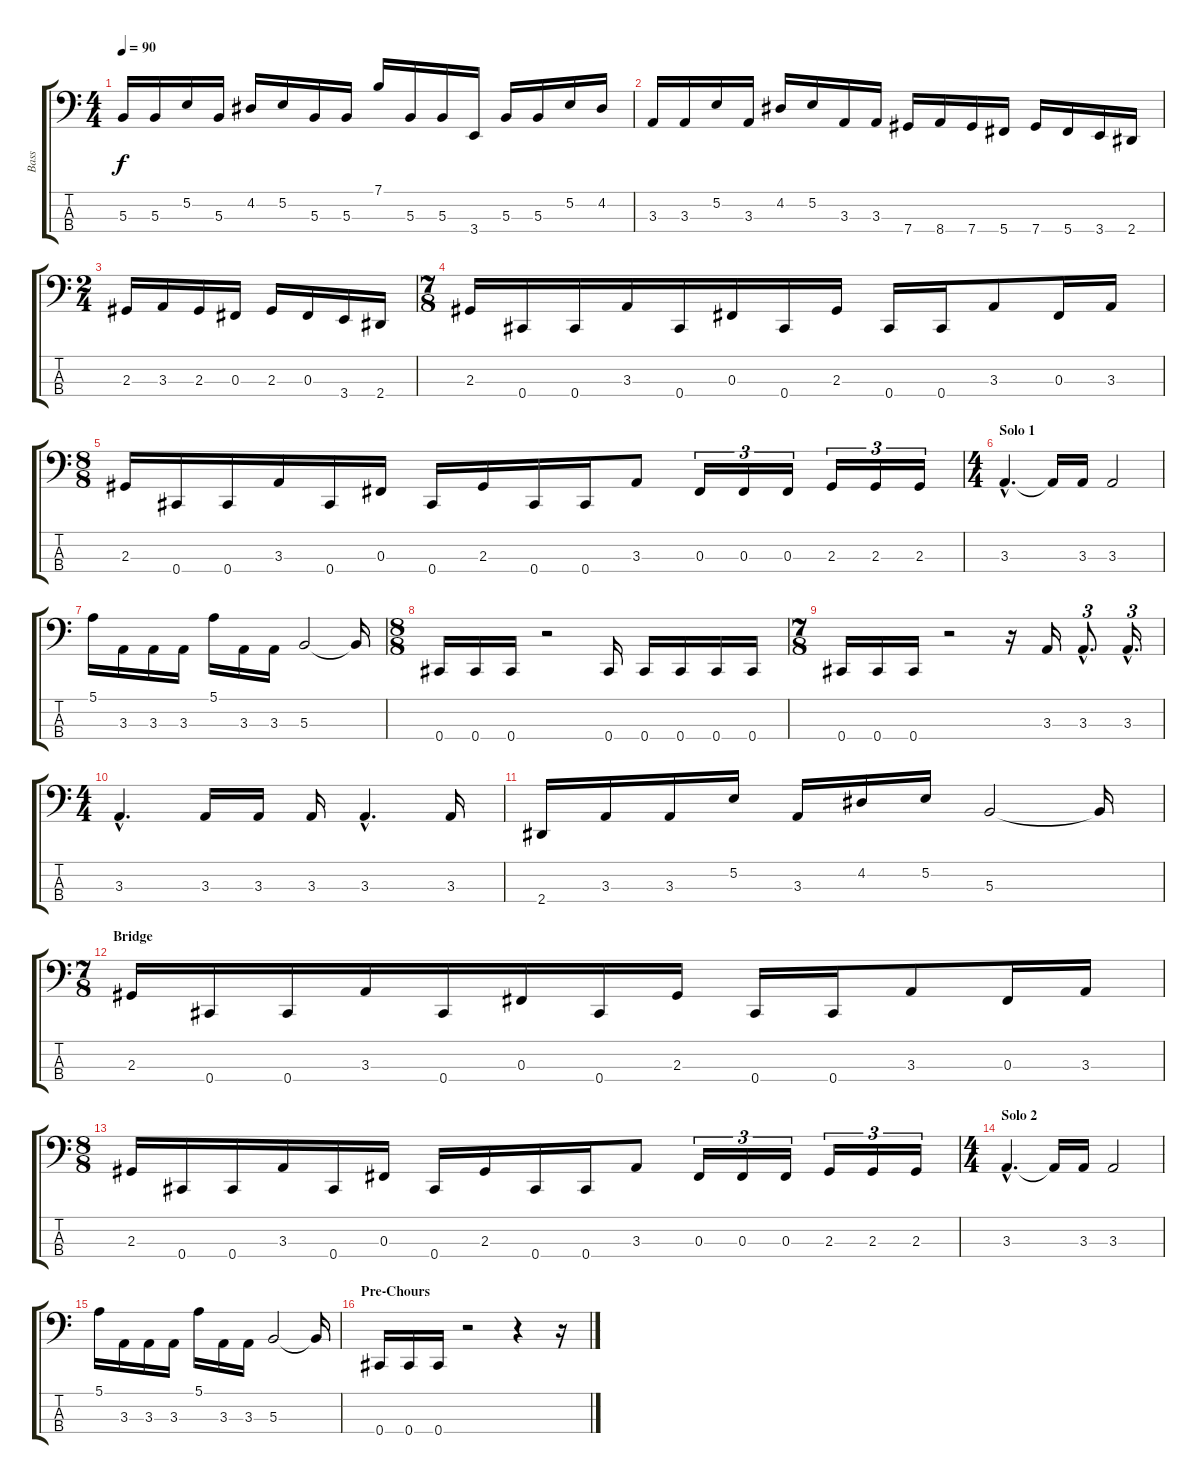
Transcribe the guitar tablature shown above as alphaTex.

\track ("Bass" "Bass") {instrument electricbasspick}
\staff {score tabs}
\tuning (E2 B1 Gb1 Db1) {hide}
\ts (4 4)
\tempo 90
\clef f4
\ks c
5.3.16{dy f} 5.3.16 5.2.16 5.3.16 4.2.16 5.2.16 5.3.16 5.3.16 7.1.16 5.3.16 5.3.16 3.4.16 5.3.16 5.3.16 5.2.16 4.2.16 |
3.3.16 3.3.16 5.2.16 3.3.16 4.2.16 5.2.16 3.3.16 3.3.16 7.4.16 8.4.16 7.4.16 5.4.16 7.4.16 5.4.16 3.4.16 2.4.16 |
\ts (2 4)
2.3.16 3.3.16 2.3.16 0.3.16 2.3.16 0.3.16 3.4.16 2.4.16 |
\ts (7 8)
2.3.16 0.4.16 0.4.16 3.3.16 0.4.16 0.3.16 0.4.16 2.3.16 0.4.16 0.4.16 3.3.8 0.3.16 3.3.16 |
\ts (8 8)
2.3.16 0.4.16 0.4.16 3.3.16 0.4.16 0.3.16 0.4.16 2.3.16 0.4.16 0.4.16 3.3.8 0.3.16{tu (3 2)} 0.3.16{tu (3 2)} 0.3.16{tu (3 2)} 2.3.16{tu (3 2)} 2.3.16{tu (3 2)} 2.3.16{tu (3 2)} |
\ts (4 4)
\section ("" "Solo 1")
3.3{hac}.4{d} 3.3{t}.16 3.3.16 3.3.2 |
5.1.16 3.3.16 3.3.16 3.3.16 5.1.16 3.3.16 3.3.16 5.3.2 5.3{t}.16 |
\ts (8 8)
0.4.16 0.4.16 0.4.16 r.2 0.4.16 0.4.16 0.4.16 0.4.16 0.4.16 |
\ts (7 8)
0.4.16 0.4.16 0.4.16 r.2 r.16 3.3.16 3.3{hac}.8{d tu (3 2)} 3.3{hac}.16{d tu (3 2)} |
\ts (4 4)
3.3{hac}.4{d} 3.3.16 3.3.16 3.3.16 3.3{hac}.4{d} 3.3.16 |
2.4.16 3.3.16 3.3.16 5.2.16 3.3.16 4.2.16 5.2.16 5.3.2 5.3{t}.16 |
\ts (7 8)
\section ("" "Bridge")
2.3.16 0.4.16 0.4.16 3.3.16 0.4.16 0.3.16 0.4.16 2.3.16 0.4.16 0.4.16 3.3.8 0.3.16 3.3.16 |
\ts (8 8)
2.3.16 0.4.16 0.4.16 3.3.16 0.4.16 0.3.16 0.4.16 2.3.16 0.4.16 0.4.16 3.3.8 0.3.16{tu (3 2)} 0.3.16{tu (3 2)} 0.3.16{tu (3 2)} 2.3.16{tu (3 2)} 2.3.16{tu (3 2)} 2.3.16{tu (3 2)} |
\ts (4 4)
\section ("" "Solo 2")
3.3{hac}.4{d} 3.3{t}.16 3.3.16 3.3.2 |
5.1.16 3.3.16 3.3.16 3.3.16 5.1.16 3.3.16 3.3.16 5.3.2 5.3{t}.16 |
\section ("" "Pre-Chours")
0.4.16 0.4.16 0.4.16 r.2 r.4 r.16
